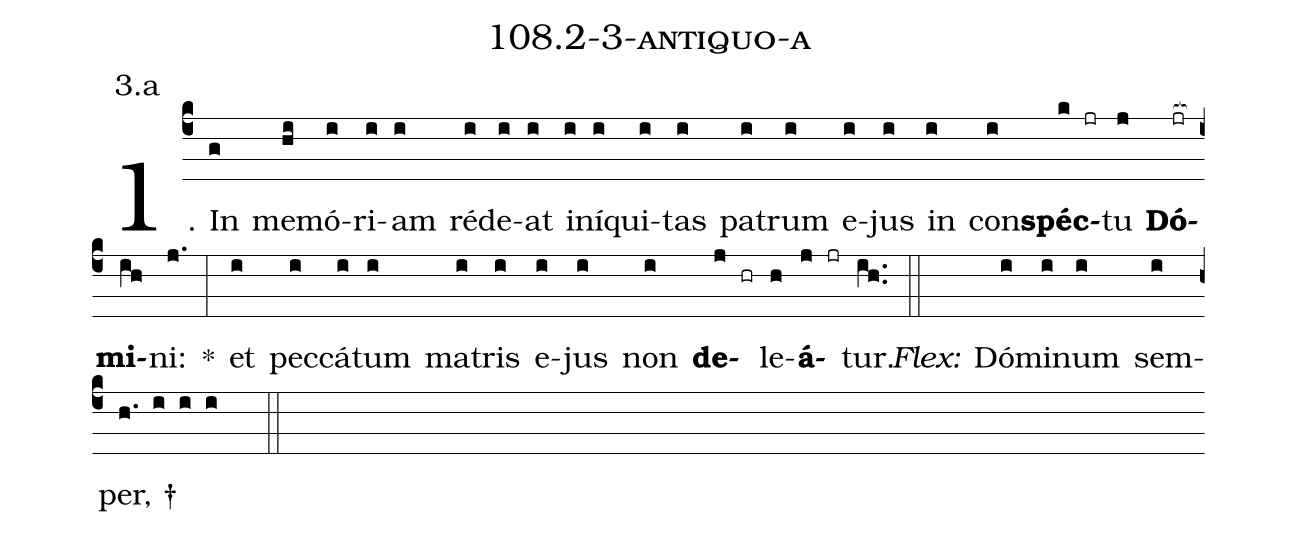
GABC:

name: 108.2-3-antiquo-a;
annotation: 3.a;
%%
(c4)1. In(g) me(hi)mó(i)ri(i)am(i) réd(i)e(i)at(i) in(i)í(i)qui(i)tas(i) pa(i)trum(i) e(i)jus(i) in(i) con(i)<b>spéc</b>(k jr)tu(j) <b>Dó</b>(jr[ocb:1{])<b>mi</b>(ih[ocb:0}])ni:(j.) *(:) et(i) pec(i)cá(i)tum(i) ma(i)tris(i) e(i)jus(i) non(i) <b>de</b>(j hr)le(h)<b>á</b>(j jr)tur.(ih..) (::)
<i>Flex:</i>()  Dó(i)mi(i)num(i) sem(i)per, †(h. i i i  ::)
